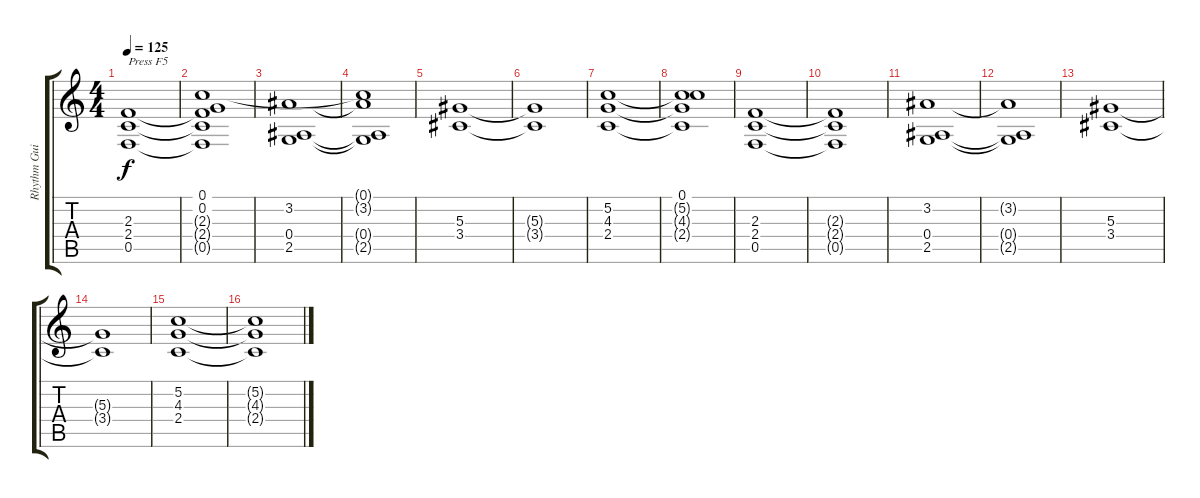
\track ("Rhythm Guitar" "Rhythm Gui") {instrument distortionguitar}
\staff {score tabs}
\tuning (C4 G3 Eb3 Bb2 F2 C2) {hide}
\ts (4 4)
\tempo 125
\clef g2
\ks c
(2.3 2.4 0.5).1{txt "Press F5" dy f instrument distortionguitar} |
(0.1 0.2 2.3{t} 2.4{t} 0.5{t}).1 |
(3.2 0.4 2.5).1 |
(0.1{t} 3.2{t} 0.4{t} 2.5{t}).1 |
(5.3 3.4).1 |
(5.3{t} 3.4{t}).1 |
(5.2 4.3 2.4).1 |
(0.1 5.2{t} 4.3{t} 2.4{t}).1 |
(2.3 2.4 0.5).1 |
(2.3{t} 2.4{t} 0.5{t}).1 |
(3.2 0.4 2.5).1 |
(3.2{t} 0.4{t} 2.5{t}).1 |
(5.3 3.4).1 |
(5.3{t} 3.4{t}).1 |
(5.2 4.3 2.4).1 |
(5.2{t} 4.3{t} 2.4{t}).1
